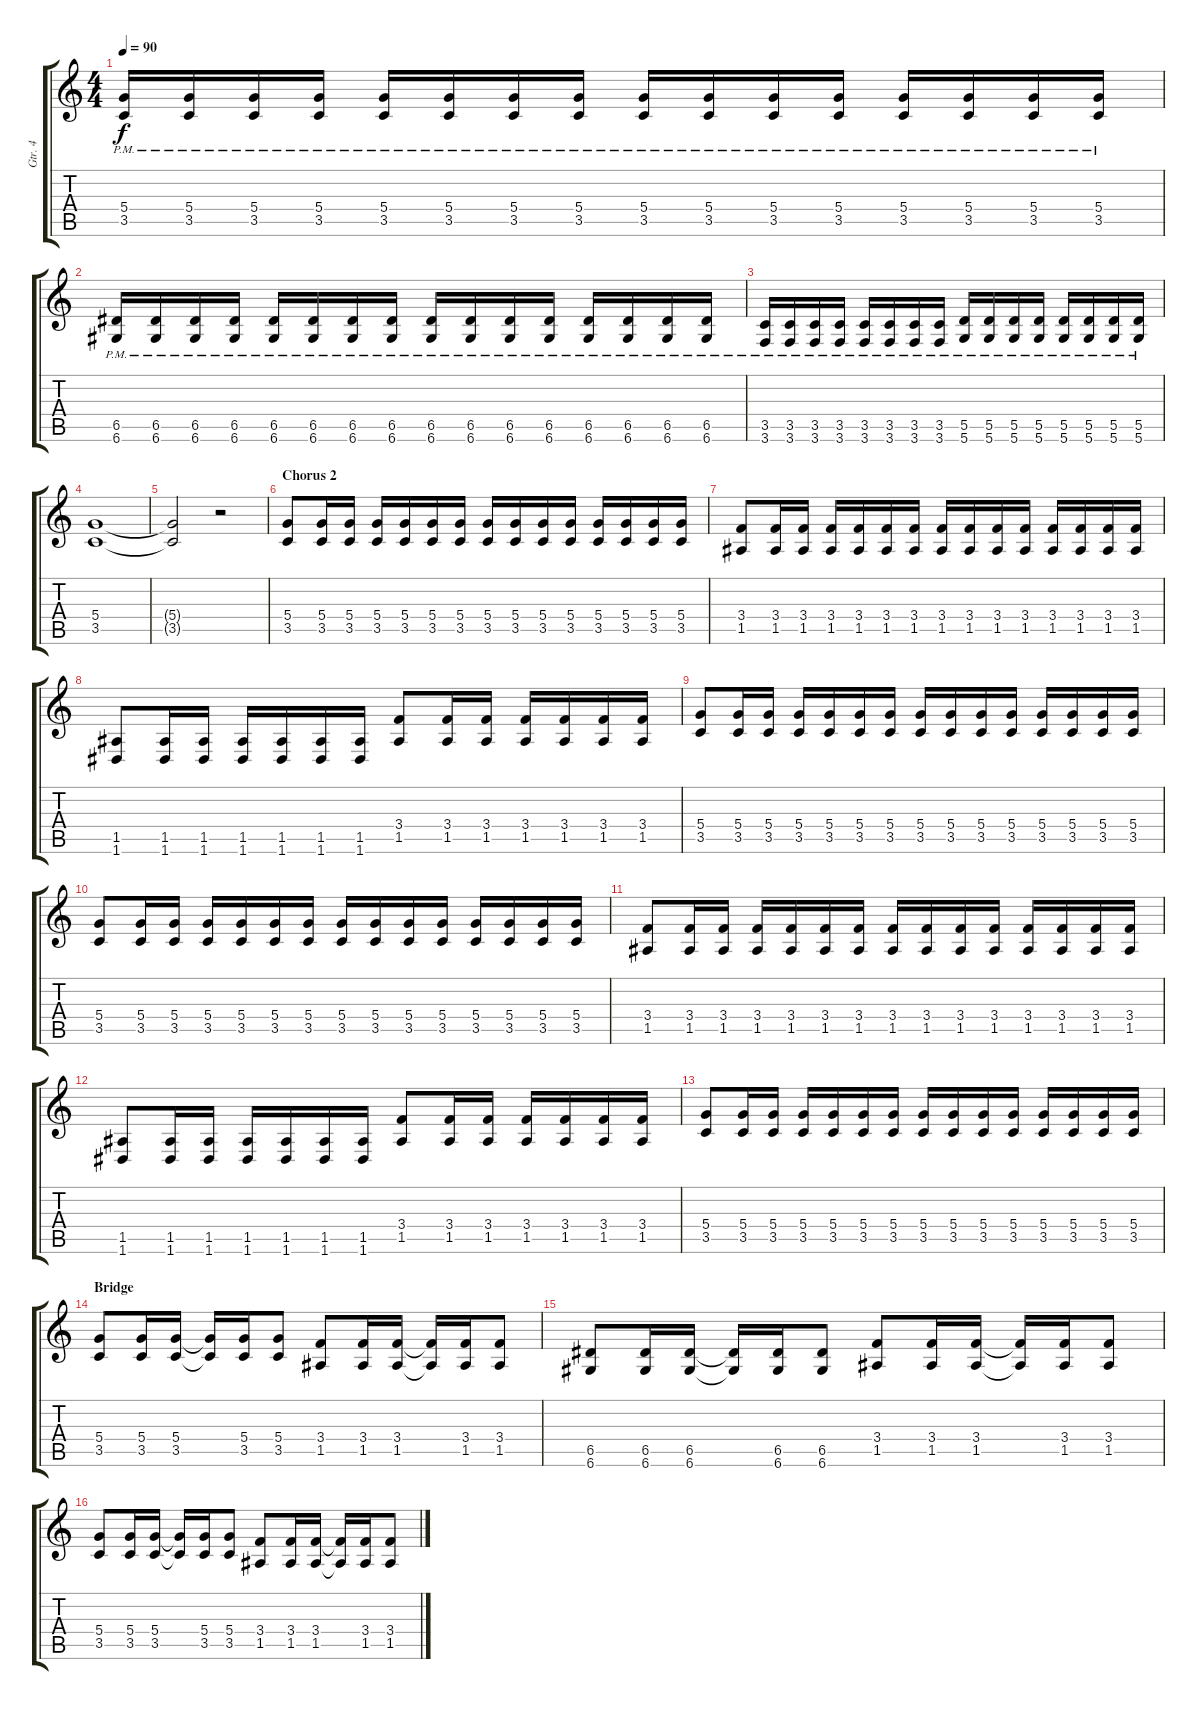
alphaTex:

\track ("Gtr. 4" "Gtr. 4") {instrument distortionguitar}
\staff {score tabs}
\tuning (E4 B3 G3 D3 A2 D2) {hide}
\ts (4 4)
\tempo 90
\clef g2
\ks c
(5.4{pm} 3.5{pm}).16{dy f} (5.4{pm} 3.5{pm}).16 (5.4{pm} 3.5{pm}).16 (5.4{pm} 3.5{pm}).16 (5.4{pm} 3.5{pm}).16 (5.4{pm} 3.5{pm}).16 (5.4{pm} 3.5{pm}).16 (5.4{pm} 3.5{pm}).16 (5.4{pm} 3.5{pm}).16 (5.4{pm} 3.5{pm}).16 (5.4{pm} 3.5{pm}).16 (5.4{pm} 3.5{pm}).16 (5.4{pm} 3.5{pm}).16 (5.4{pm} 3.5{pm}).16 (5.4{pm} 3.5{pm}).16 (5.4{pm} 3.5{pm}).16 |
(6.5{pm} 6.6{pm}).16 (6.5{pm} 6.6{pm}).16 (6.5{pm} 6.6{pm}).16 (6.5{pm} 6.6{pm}).16 (6.5{pm} 6.6{pm}).16 (6.5{pm} 6.6{pm}).16 (6.5{pm} 6.6{pm}).16 (6.5{pm} 6.6{pm}).16 (6.5{pm} 6.6{pm}).16 (6.5{pm} 6.6{pm}).16 (6.5{pm} 6.6{pm}).16 (6.5{pm} 6.6{pm}).16 (6.5{pm} 6.6{pm}).16 (6.5{pm} 6.6{pm}).16 (6.5{pm} 6.6{pm}).16 (6.5{pm} 6.6{pm}).16 |
(3.5{pm} 3.6{pm}).16 (3.5{pm} 3.6{pm}).16 (3.5{pm} 3.6{pm}).16 (3.5{pm} 3.6{pm}).16 (3.5{pm} 3.6{pm}).16 (3.5{pm} 3.6{pm}).16 (3.5{pm} 3.6{pm}).16 (3.5{pm} 3.6{pm}).16 (5.5{pm} 5.6{pm}).16 (5.5{pm} 5.6{pm}).16 (5.5{pm} 5.6{pm}).16 (5.5{pm} 5.6{pm}).16 (5.5{pm} 5.6{pm}).16 (5.5{pm} 5.6{pm}).16 (5.5{pm} 5.6{pm}).16 (5.5{pm} 5.6{pm}).16 |
(5.4 3.5).1 |
(5.4{t} 3.5{t}).2 r.2 |
\section ("" "Chorus 2")
(5.4 3.5).8 (5.4 3.5).16 (5.4 3.5).16 (5.4 3.5).16 (5.4 3.5).16 (5.4 3.5).16 (5.4 3.5).16 (5.4 3.5).16 (5.4 3.5).16 (5.4 3.5).16 (5.4 3.5).16 (5.4 3.5).16 (5.4 3.5).16 (5.4 3.5).16 (5.4 3.5).16 |
(3.4 1.5).8 (3.4 1.5).16 (3.4 1.5).16 (3.4 1.5).16 (3.4 1.5).16 (3.4 1.5).16 (3.4 1.5).16 (3.4 1.5).16 (3.4 1.5).16 (3.4 1.5).16 (3.4 1.5).16 (3.4 1.5).16 (3.4 1.5).16 (3.4 1.5).16 (3.4 1.5).16 |
(1.5 1.6).8 (1.5 1.6).16 (1.5 1.6).16 (1.5 1.6).16 (1.5 1.6).16 (1.5 1.6).16 (1.5 1.6).16 (3.4 1.5).8 (3.4 1.5).16 (3.4 1.5).16 (3.4 1.5).16 (3.4 1.5).16 (3.4 1.5).16 (3.4 1.5).16 |
(5.4 3.5).8 (5.4 3.5).16 (5.4 3.5).16 (5.4 3.5).16 (5.4 3.5).16 (5.4 3.5).16 (5.4 3.5).16 (5.4 3.5).16 (5.4 3.5).16 (5.4 3.5).16 (5.4 3.5).16 (5.4 3.5).16 (5.4 3.5).16 (5.4 3.5).16 (5.4 3.5).16 |
(5.4 3.5).8 (5.4 3.5).16 (5.4 3.5).16 (5.4 3.5).16 (5.4 3.5).16 (5.4 3.5).16 (5.4 3.5).16 (5.4 3.5).16 (5.4 3.5).16 (5.4 3.5).16 (5.4 3.5).16 (5.4 3.5).16 (5.4 3.5).16 (5.4 3.5).16 (5.4 3.5).16 |
(3.4 1.5).8 (3.4 1.5).16 (3.4 1.5).16 (3.4 1.5).16 (3.4 1.5).16 (3.4 1.5).16 (3.4 1.5).16 (3.4 1.5).16 (3.4 1.5).16 (3.4 1.5).16 (3.4 1.5).16 (3.4 1.5).16 (3.4 1.5).16 (3.4 1.5).16 (3.4 1.5).16 |
(1.5 1.6).8 (1.5 1.6).16 (1.5 1.6).16 (1.5 1.6).16 (1.5 1.6).16 (1.5 1.6).16 (1.5 1.6).16 (3.4 1.5).8 (3.4 1.5).16 (3.4 1.5).16 (3.4 1.5).16 (3.4 1.5).16 (3.4 1.5).16 (3.4 1.5).16 |
(5.4 3.5).8 (5.4 3.5).16 (5.4 3.5).16 (5.4 3.5).16 (5.4 3.5).16 (5.4 3.5).16 (5.4 3.5).16 (5.4 3.5).16 (5.4 3.5).16 (5.4 3.5).16 (5.4 3.5).16 (5.4 3.5).16 (5.4 3.5).16 (5.4 3.5).16 (5.4 3.5).16 |
\section ("" "Bridge")
(5.4 3.5).8 (5.4 3.5).16 (5.4 3.5).16 (5.4{t} 3.5{t}).16 (5.4 3.5).16 (5.4 3.5).8 (3.4 1.5).8 (3.4 1.5).16 (3.4 1.5).16 (3.4{t} 1.5{t}).16 (3.4 1.5).16 (3.4 1.5).8 |
(6.5 6.6).8 (6.5 6.6).16 (6.5 6.6).16 (6.5{t} 6.6{t}).16 (6.5 6.6).16 (6.5 6.6).8 (3.4 1.5).8 (3.4 1.5).16 (3.4 1.5).16 (3.4{t} 1.5{t}).16 (3.4 1.5).16 (3.4 1.5).8 |
(5.4 3.5).8 (5.4 3.5).16 (5.4 3.5).16 (5.4{t} 3.5{t}).16 (5.4 3.5).16 (5.4 3.5).8 (3.4 1.5).8 (3.4 1.5).16 (3.4 1.5).16 (3.4{t} 1.5{t}).16 (3.4 1.5).16 (3.4 1.5).8
